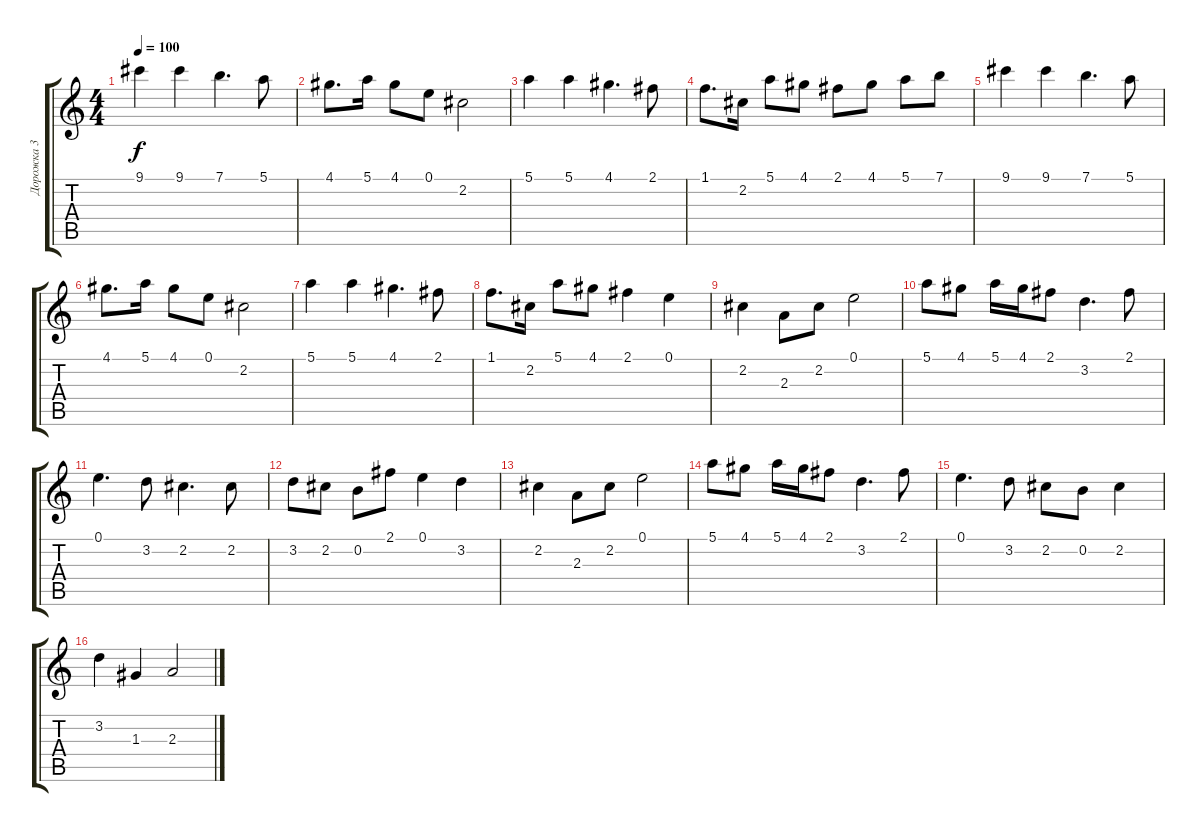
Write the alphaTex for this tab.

\track ("Дорожка 3" "Дорожка 3") {instrument acousticguitarnylon}
\staff {score tabs}
\tuning (E4 B3 G3 D3 A2 E2) {hide}
\ts (4 4)
\tempo 100
\clef g2
\ks c
9.1.4{dy f} 9.1.4 7.1.4{d} 5.1.8 |
4.1.8{d} 5.1.16 4.1.8 0.1.8 2.2.2 |
5.1.4 5.1.4 4.1.4{d} 2.1.8 |
1.1.8{d} 2.2.16 5.1.8 4.1.8 2.1.8 4.1.8 5.1.8 7.1.8 |
9.1.4 9.1.4 7.1.4{d} 5.1.8 |
4.1.8{d} 5.1.16 4.1.8 0.1.8 2.2.2 |
5.1.4 5.1.4 4.1.4{d} 2.1.8 |
1.1.8{d} 2.2.16 5.1.8 4.1.8 2.1.4 0.1.4 |
2.2.4 2.3.8 2.2.8 0.1.2 |
5.1.8 4.1.8 5.1.16 4.1.16 2.1.8 3.2.4{d} 2.1.8 |
0.1.4{d} 3.2.8 2.2.4{d} 2.2.8 |
3.2.8 2.2.8 0.2.8 2.1.8 0.1.4 3.2.4 |
2.2.4 2.3.8 2.2.8 0.1.2 |
5.1.8 4.1.8 5.1.16 4.1.16 2.1.8 3.2.4{d} 2.1.8 |
0.1.4{d} 3.2.8 2.2.8 0.2.8 2.2.4 |
3.2.4 1.3.4 2.3.2
